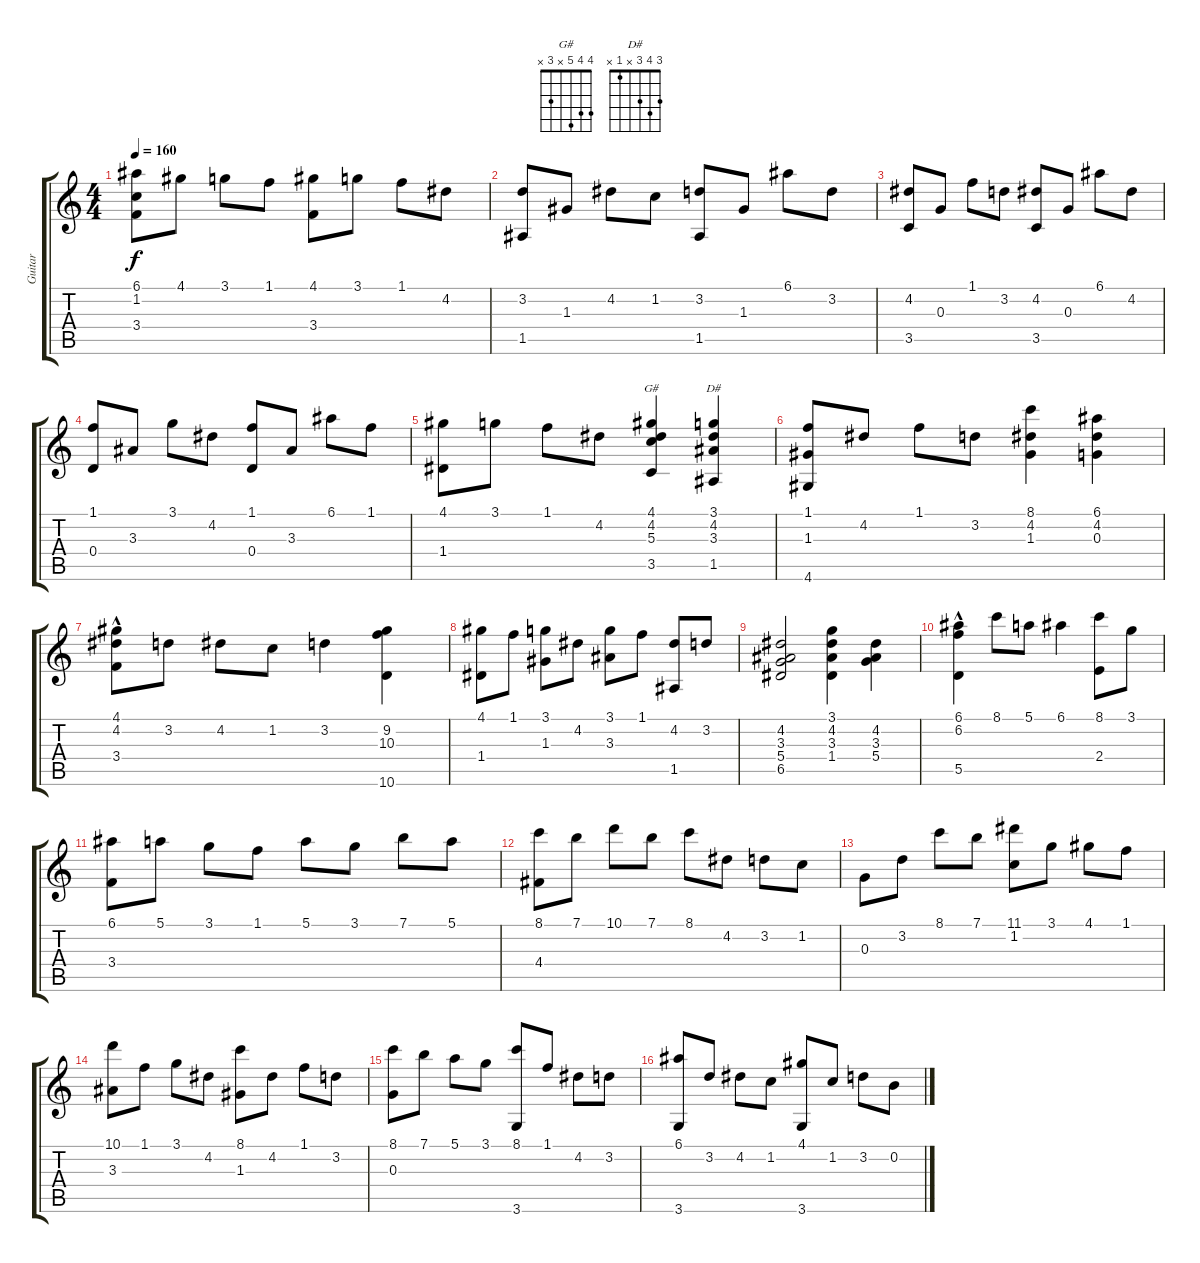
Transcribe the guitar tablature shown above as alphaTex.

\track ("Guitar" "Guitar") {instrument acousticguitarsteel}
\staff {score tabs}
\tuning (E4 B3 G3 D3 A2 E2) {hide}
\chord ("G#" 4 4 5 x 3 x)
\chord ("D#" 3 4 3 x 1 x)
\ts (4 4)
\tempo 160
\clef g2
\ks c
(6.1 1.2 3.4).8{dy f} 4.1.8 3.1.8 1.1.8 (4.1 3.4).8 3.1.8 1.1.8 4.2.8 |
(3.2 1.5).8 1.3.8 4.2.8 1.2.8 (3.2 1.5).8 1.3.8 6.1.8 3.2.8 |
(4.2 3.5).8 0.3.8 1.1.8 3.2.8 (4.2 3.5).8 0.3.8 6.1.8 4.2.8 |
(1.1 0.4).8 3.3.8 3.1.8 4.2.8 (1.1 0.4).8 3.3.8 6.1.8 1.1.8 |
(4.1 1.4).8 3.1.8 1.1.8 4.2.8 (4.1 4.2 5.3 3.5).4{ch "G#"} (3.1 4.2 3.3 1.5).4{ch "D#"} |
(1.1 1.3 4.6).8 4.2.8 1.1.8 3.2.8 (8.1 4.2 1.3).4 (6.1 4.2 0.3).4 |
(4.1{hac} 4.2 3.4{hac}).8 3.2.8 4.2.8 1.2.8 3.2.4 (9.2 10.3 10.6).4 |
(4.1 1.4).8 1.1.8 (3.1 1.3).8 4.2.8 (3.1 3.3).8 1.1.8 (4.2 1.5).8 3.2.8 |
(4.2 3.3 5.4 6.5).2 (3.1 4.2 3.3 1.4).4 (4.2 3.3 5.4).4 |
(6.1 6.2 5.5{hac}).4 8.1.8 5.1.8 6.1.4 (8.1 2.4).8 3.1.8 |
(6.1 3.4).8 5.1.8 3.1.8 1.1.8 5.1.8 3.1.8 7.1.8 5.1.8 |
(8.1 4.4).8 7.1.8 10.1.8 7.1.8 8.1.8 4.2.8 3.2.8 1.2.8 |
0.3.8 3.2.8 8.1.8 7.1.8 (11.1 1.2).8 3.1.8 4.1.8 1.1.8 |
(10.1 3.3).8 1.1.8 3.1.8 4.2.8 (8.1 1.3).8 4.2.8 1.1.8 3.2.8 |
(8.1 0.3).8 7.1.8 5.1.8 3.1.8 (8.1 3.6).8 1.1.8 4.2.8 3.2.8 |
(6.1 3.6).8 3.2.8 4.2.8 1.2.8 (4.1 3.6).8 1.2.8 3.2.8 0.2.8
